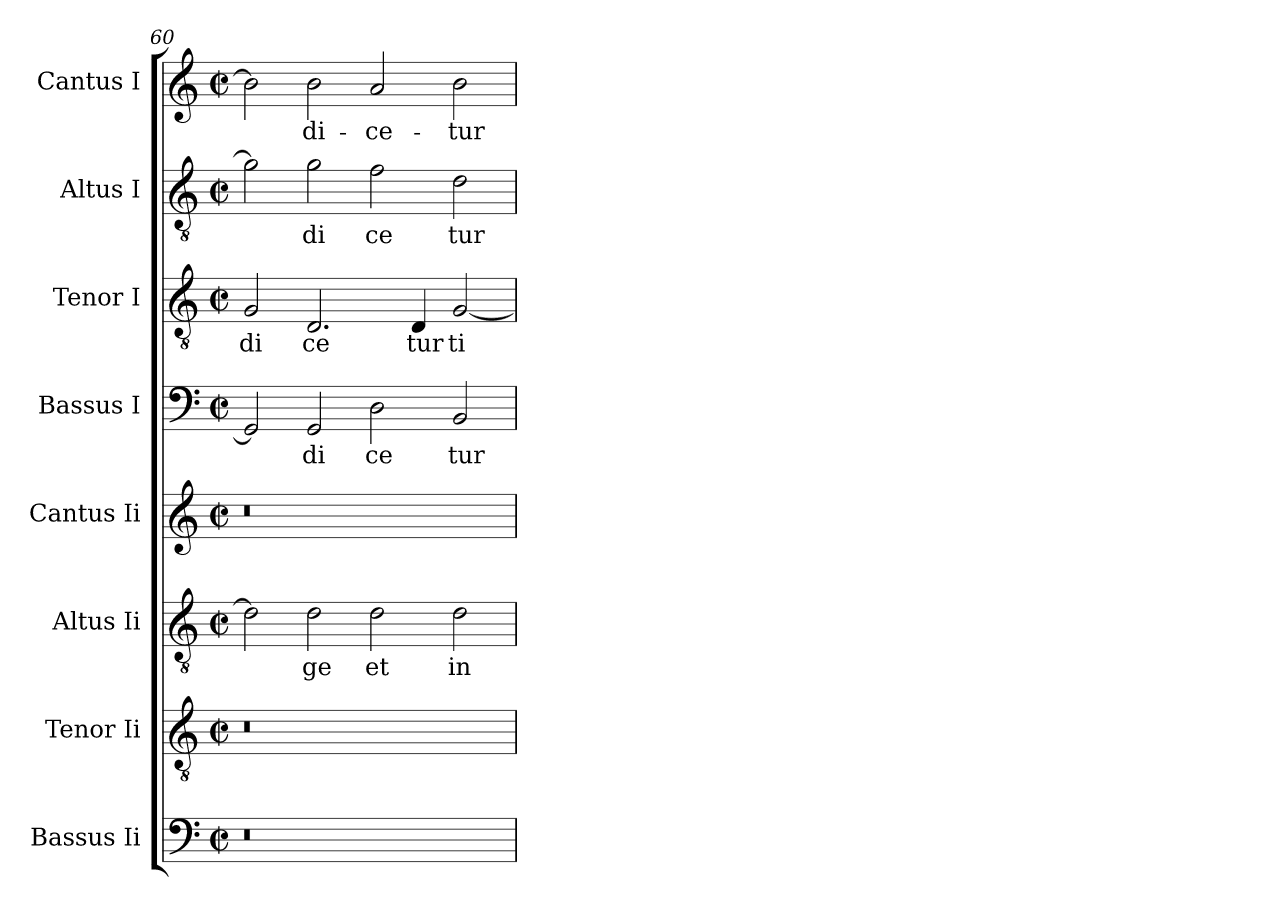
**kern	**kern	**kern	**text	**kern	**kern	**text	**kern	**text	**kern	**text	**kern	**text
*part8	*part7	*part6	*part6	*part5	*part4	*part4	*part3	*part3	*part2	*part2	*part1	*part1
*staff8	*staff7	*staff6	*staff6	*staff5	*staff4	*staff4	*staff3	*staff3	*staff2	*staff2	*staff1	*staff1
*I"Bassus Ii	*I"Tenor Ii	*I"Altus Ii	*	*I"Cantus Ii	*I"Bassus I	*	*I"Tenor I	*	*I"Altus I	*	*I"Cantus I	*
*clefF4	*clefGv2	*clefGv2	*	*clefG2	*clefF4	*	*clefGv2	*	*clefGv2	*	*clefG2	*
*M2/2	*M2/2	*M2/2	*	*M2/2	*M2/2	*	*M2/2	*	*M2/2	*	*M2/2	*
*met(c|)	*met(c|)	*met(c|)	*	*met(c|)	*met(c|)	*	*met(c|)	*	*met(c|)	*	*met(c|)	*
=60	=60	=60	=60	=60	=60	=60	=60	=60	=60	=60	=60	=60
!	!	!	!	!	!	!	!	!LO:LY:b:cj	!	!	!	!
0r	0r	2d\]	.	0r	2GG/]	.	2G/	di	2g\]	.	2b\]	.
!	!	!	!LO:LY:b:cj	!	!	!LO:LY:b:cj	!	!LO:LY:b:cj	!	!LO:LY:b:cj	!	!LO:LY:b:cj
.	.	2d\	ge	.	2GG/	di	2.D/	ce	2g\	di	2b\	di-
!	!	!	!LO:LY:b:cj	!	!	!LO:LY:b:cj	!	!	!	!LO:LY:b:cj	!	!LO:LY:b:cj
.	.	2d\	et	.	2D\	ce	.	.	2f\	ce	2a/	-ce-
!	!	!	!	!	!	!	!	!LO:LY:b:cj	!	!	!	!
.	.	.	.	.	.	.	4D/	tur	.	.	.	.
!	!	!	!LO:LY:b:cj	!	!	!LO:LY:b:cj	!	!LO:LY:b:cj	!	!LO:LY:b:cj	!	!LO:LY:b:cj
.	.	2d\	in	.	2BB/	tur	[<2G/	ti	2d\	tur	2b\	-tur
=	=	=	=	=	=	=	=	=	=	=	=	=
*-	*-	*-	*-	*-	*-	*-	*-	*-	*-	*-	*-	*-
